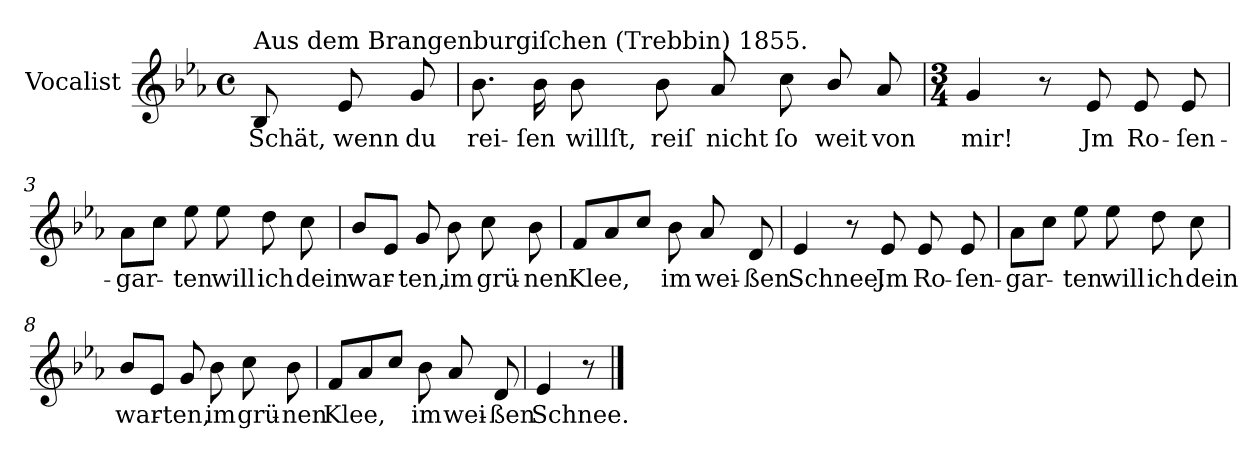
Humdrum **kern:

**kern	**text
*part1	*part1
*staff1	*staff1
*I"Vocalist	*
*k[b-e-a-]	*
*E-:	*
*M4/4	*
*met(c)	*
=	=
!LO:TX:a:t=Aus dem Brangenburgiſchen (Trebbin) 1855.	!
8B-	Schät,
8e-	wenn
8g	du
=1	=1
8.b-	rei-
16b-	-ſen
8b-	willſt,
8b-	reiſ
8a-	nicht
8cc	ſo
8b-/	weit
8a-	von
=2	=2
*M3/4	*
4g	mir!
8r	.
8e-	Jm
8e-	Ro-
8e-	-ſen-
=3	=3
8a-L	-gar-
8ccJ	.
8ee-	-ten
8ee-	will
8dd	ich
8cc	dein
=4	=4
8b-L	war-
8e-J	.
8g	-ten,
8b-	im
8cc	grü-
8b-	-nen
=5	=5
8fL	Klee,
8a-	.
8ccJ	.
8b-	im
8a-	wei-
8d	-ßen
=6	=6
4e-	Schnee.
8r	.
8e-	Jm
8e-	Ro-
8e-	-ſen-
=7	=7
8a-L	-gar-
8ccJ	.
8ee-	-ten
8ee-	will
8dd	ich
8cc	dein
=8	=8
8b-L	war-
8e-J	.
8g	-ten,
8b-	im
8cc	grü-
8b-	-nen
=9	=9
8fL	Klee,
8a-	.
8ccJ	.
8b-	im
8a-	wei-
8d	-ßen
=10	=10
4e-	Schnee.
8r	.
==	==
*-	*-
